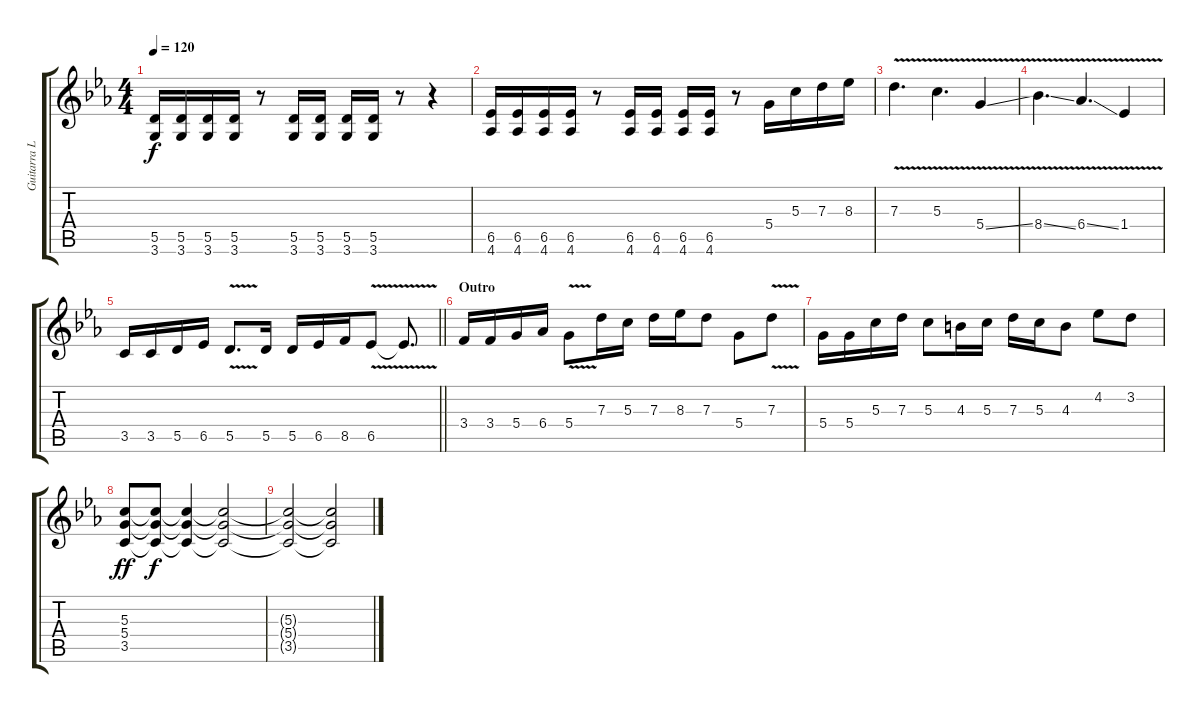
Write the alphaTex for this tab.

\track ("Guitarra Lider 2" "Guitarra L") {instrument distortionguitar}
\staff {score tabs}
\tuning (E4 B3 G3 D3 A2 E2) {hide}
\ts (4 4)
\tempo 120
\clef g2
\ks eb
(5.5 3.6).16{dy f} (5.5 3.6).16 (5.5 3.6).16 (5.5 3.6).16 r.8 (5.5 3.6).16 (5.5 3.6).16 (5.5 3.6).16 (5.5 3.6).16 r.8 r.4 |
(6.5 4.6).16 (6.5 4.6).16 (6.5 4.6).16 (6.5 4.6).16 r.8 (6.5 4.6).16 (6.5 4.6).16 (6.5 4.6).16 (6.5 4.6).16 r.8 5.4.16 5.3.16 7.3.16 8.3.16 |
7.3{v}.4{d} 5.3{v}.4{d} 5.4{v ss}.4 |
8.4{v ss}.4{d beam Down} 6.4{v ss}.4{d} 1.4{v}.4 |
\barLineRight lightlight
3.5.16 3.5.16 5.5.16 6.5.16 5.5{v}.8{d} 5.5.16 5.5.16 6.5.16 8.5.16 6.5{v}.8 6.5{t}.8{d} |
\section ("" "Outro")
3.4.16 3.4.16 5.4.16 6.4.16 5.4{v}.8 7.3.16 5.3.16 7.3.16 8.3.16 7.3.8 5.4.8 7.3{v}.8 |
5.4.16 5.4.16 5.3.16 7.3.16 5.3.8 4.3.16 5.3.16 7.3.16 5.3.16 4.3.8 4.2.8 3.2.8 |
(5.3 5.4 3.5).8{dy ff} (5.3{t} 5.4{t} 3.5{t}).8{dy f} (5.3{t} 5.4{t} 3.5{t}).4 (5.3{t} 5.4{t} 3.5{t}).2 |
(5.3{t} 5.4{t} 3.5{t}).2 (5.3{t} 5.4{t} 3.5{t}).2
